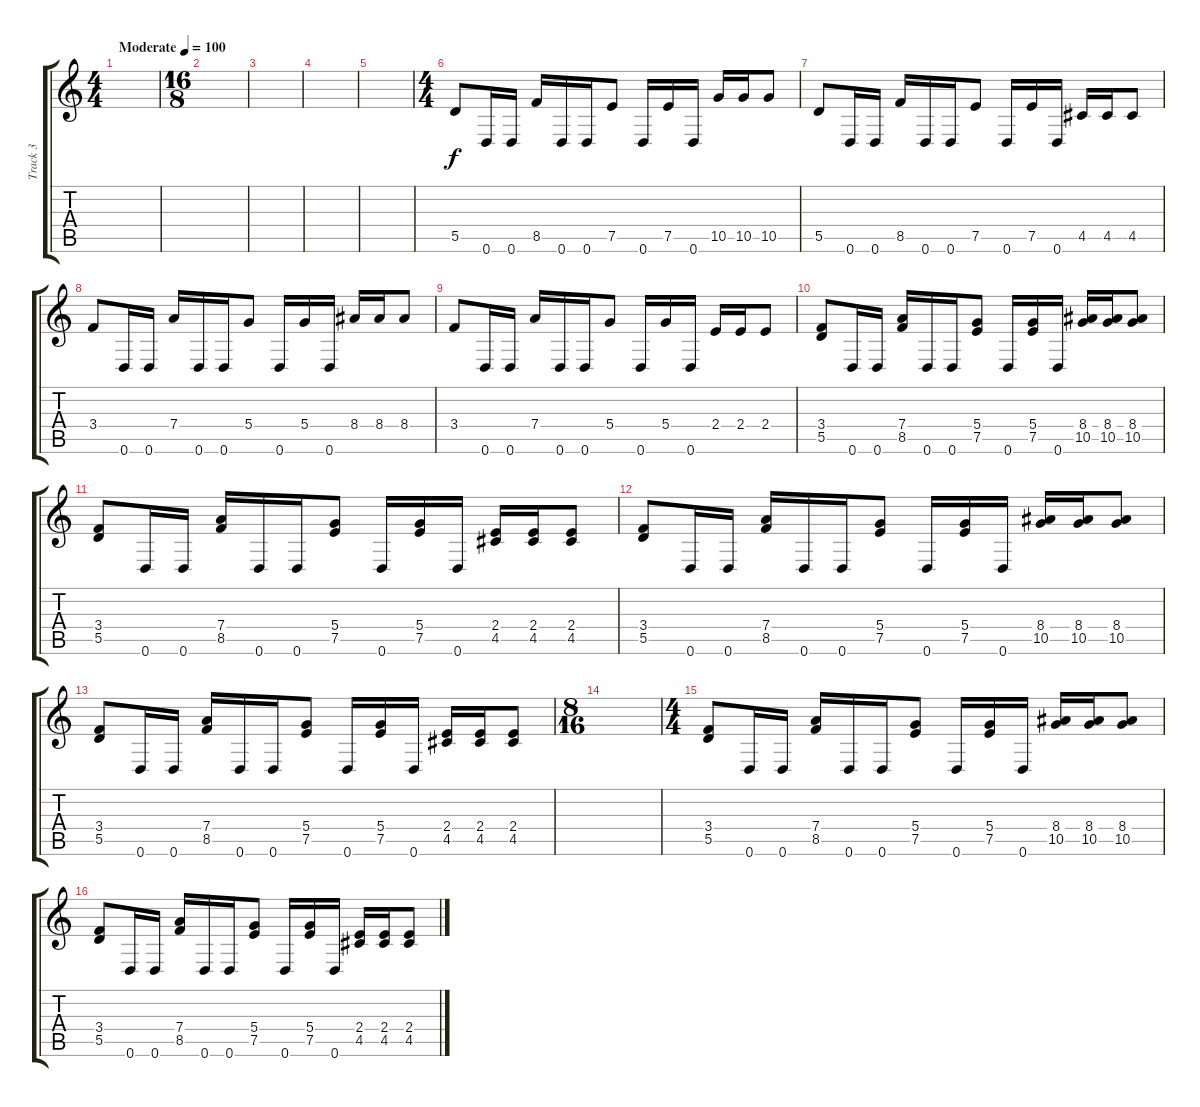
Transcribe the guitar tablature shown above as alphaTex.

\track ("Track 3" "Track 3") {instrument overdrivenguitar}
\staff {score tabs}
\tuning (E4 B3 G3 D3 A2 D2) {hide}
\ts (4 4)
\tempo (100 "Moderate")
\clef g2
\ks c
|
\ts (16 8)
|
|
|
|
\ts (4 4)
5.5.8 0.6.16 0.6.16 8.5.16 0.6.16 0.6.16 7.5.8 0.6.16 7.5.16 0.6.16 10.5.16 10.5.16 10.5.8 |
5.5.8 0.6.16 0.6.16 8.5.16 0.6.16 0.6.16 7.5.8 0.6.16 7.5.16 0.6.16 4.5.16 4.5.16 4.5.8 |
3.4.8 0.6.16 0.6.16 7.4.16 0.6.16 0.6.16 5.4.8 0.6.16 5.4.16 0.6.16 8.4.16 8.4.16 8.4.8 |
3.4.8 0.6.16 0.6.16 7.4.16 0.6.16 0.6.16 5.4.8 0.6.16 5.4.16 0.6.16 2.4.16 2.4.16 2.4.8 |
(3.4 5.5).8 0.6.16 0.6.16 (7.4 8.5).16 0.6.16 0.6.16 (5.4 7.5).8 0.6.16 (5.4 7.5).16 0.6.16 (8.4 10.5).16 (8.4 10.5).16 (8.4 10.5).8 |
(3.4 5.5).8 0.6.16 0.6.16 (7.4 8.5).16 0.6.16 0.6.16 (5.4 7.5).8 0.6.16 (5.4 7.5).16 0.6.16 (2.4 4.5).16 (2.4 4.5).16 (2.4 4.5).8 |
(3.4 5.5).8 0.6.16 0.6.16 (7.4 8.5).16 0.6.16 0.6.16 (5.4 7.5).8 0.6.16 (5.4 7.5).16 0.6.16 (8.4 10.5).16 (8.4 10.5).16 (8.4 10.5).8 |
(3.4 5.5).8 0.6.16 0.6.16 (7.4 8.5).16 0.6.16 0.6.16 (5.4 7.5).8 0.6.16 (5.4 7.5).16 0.6.16 (2.4 4.5).16 (2.4 4.5).16 (2.4 4.5).8 |
\ts (8 16)
|
\ts (4 4)
(3.4 5.5).8 0.6.16 0.6.16 (7.4 8.5).16 0.6.16 0.6.16 (5.4 7.5).8 0.6.16 (5.4 7.5).16 0.6.16 (8.4 10.5).16 (8.4 10.5).16 (8.4 10.5).8 |
(3.4 5.5).8 0.6.16 0.6.16 (7.4 8.5).16 0.6.16 0.6.16 (5.4 7.5).8 0.6.16 (5.4 7.5).16 0.6.16 (2.4 4.5).16 (2.4 4.5).16 (2.4 4.5).8
